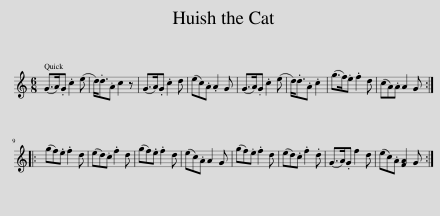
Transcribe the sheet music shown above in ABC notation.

X:1
L:1/8
M:6/8
I:linebreak $
K:C
V:1 treble
V:1
 (G>A).G .c2 (e | d<).d.A c2 z | (G>A).G .c2 d | (ec).A .A2 G | (G>A).G .c2 (e | %5
 d<).d.A .c2 | (g>f).e .f2 d | (cA).A A2 G ::$ (gf).e .f2 d | (ed).c .f2 d | %10
 (gf).e .f2 d | (ec).A A2 G | (gf).e .f2 d | (ed).c .f2 .d | (G>A).G f2 d | %15
 (ec).A [FA]2 G :| %16
